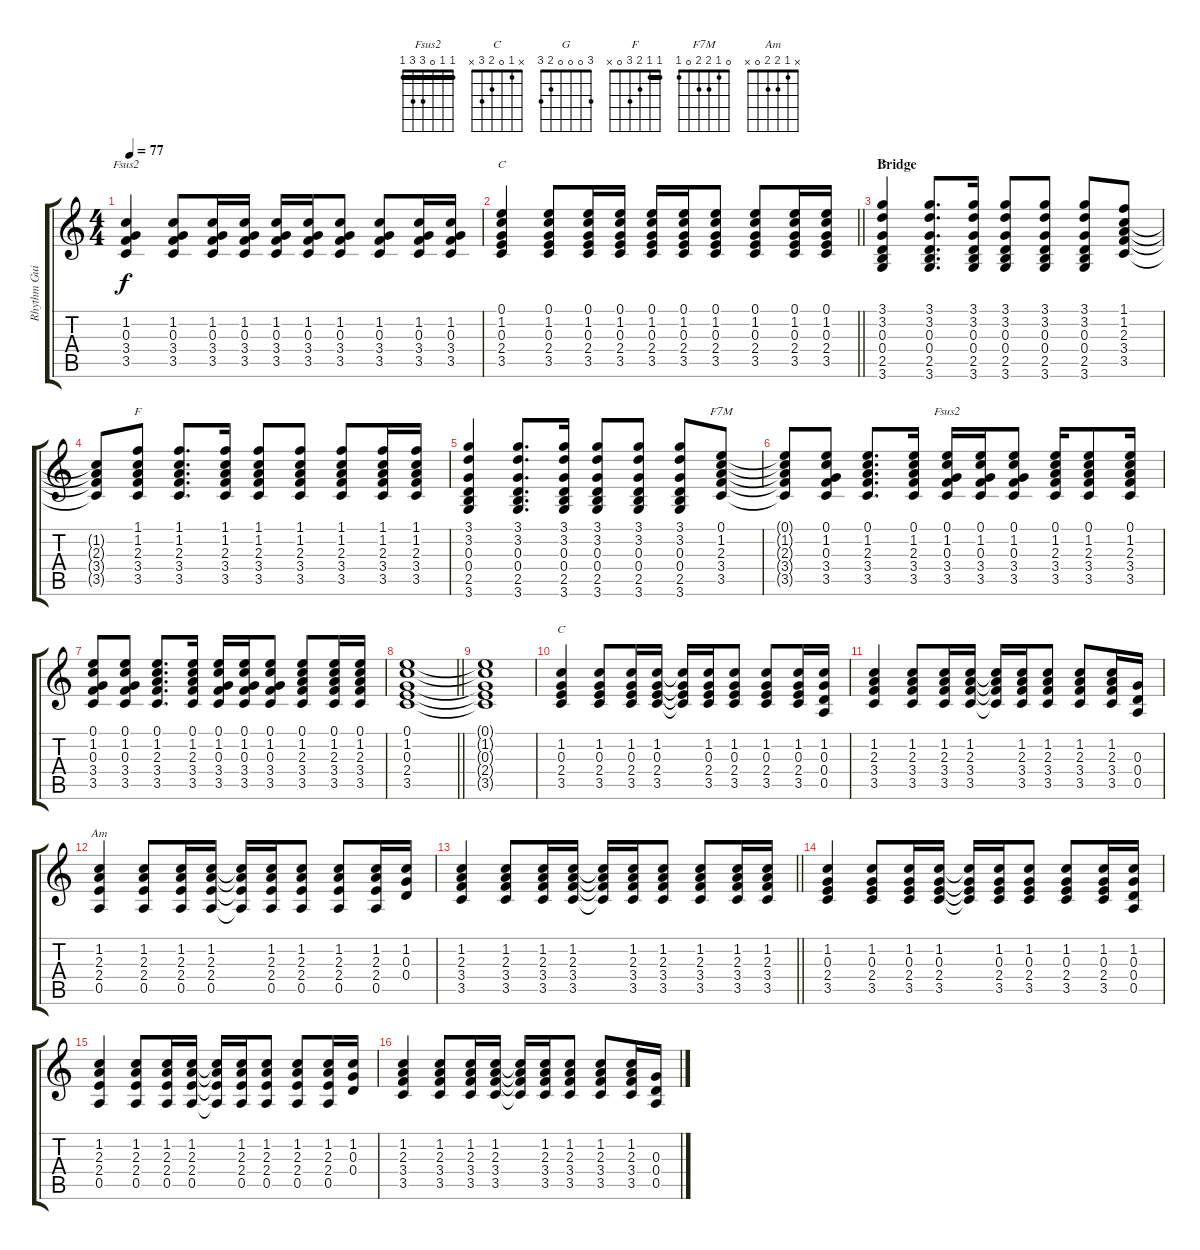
\track ("Rhythm Guitar" "Rhythm Gui") {instrument acousticguitarsteel}
\staff {score tabs}
\tuning (E4 B3 G3 D3 A2 E2) {hide}
\chord ("Fsus2" x 1 0 3 3 1)
\chord ("C" 0 1 0 2 3 x)
\chord ("G" 3 0 0 0 2 3)
\chord ("F" 1 1 2 3 0 x) {barre 1}
\chord ("F7M" 0 1 2 2 0 1)
\chord ("Fsus2" 1 1 0 3 3 1) {barre 1}
\chord ("C" x 1 0 2 3 x)
\chord ("Am" x 1 2 2 0 x)
\ts (4 4)
\tempo 77
\clef g2
\ks c
(1.2 0.3 3.4 3.5).4{ch "Fsus2" dy f} (1.2 0.3 3.4 3.5).8 (1.2 0.3 3.4 3.5).16 (1.2 0.3 3.4 3.5).16 (1.2 0.3 3.4 3.5).16 (1.2 0.3 3.4 3.5).16 (1.2 0.3 3.4 3.5).8 (1.2 0.3 3.4 3.5).8 (1.2 0.3 3.4 3.5).16 (1.2 0.3 3.4 3.5).16 |
\barLineRight lightlight
(0.1 1.2 0.3 2.4 3.5).4{ch "C"} (0.1 1.2 0.3 2.4 3.5).8 (0.1 1.2 0.3 2.4 3.5).16 (0.1 1.2 0.3 2.4 3.5).16 (0.1 1.2 0.3 2.4 3.5).16 (0.1 1.2 0.3 2.4 3.5).16 (0.1 1.2 0.3 2.4 3.5).8 (0.1 1.2 0.3 2.4 3.5).8 (0.1 1.2 0.3 2.4 3.5).16 (0.1 1.2 0.3 2.4 3.5).16 |
\section ("" "Bridge")
(3.1 3.2 0.3 0.4 2.5 3.6).4{ch "G"} (3.1 3.2 0.3 0.4 2.5 3.6).8{d} (3.1 3.2 0.3 0.4 2.5 3.6).16 (3.1 3.2 0.3 0.4 2.5 3.6).8 (3.1 3.2 0.3 0.4 2.5 3.6).8 (3.1 3.2 0.3 0.4 2.5 3.6).8 (1.1 1.2 2.3 3.4 3.5).8 |
(1.2{t} 2.3{t} 3.4{t} 3.5{t}).8 (1.1 1.2 2.3 3.4 3.5).8{ch "F"} (1.1 1.2 2.3 3.4 3.5).8{d} (1.1 1.2 2.3 3.4 3.5).16 (1.1 1.2 2.3 3.4 3.5).8 (1.1 1.2 2.3 3.4 3.5).8 (1.1 1.2 2.3 3.4 3.5).8 (1.1 1.2 2.3 3.4 3.5).16 (1.1 1.2 2.3 3.4 3.5).16 |
(3.1 3.2 0.3 0.4 2.5 3.6).4 (3.1 3.2 0.3 0.4 2.5 3.6).8{d} (3.1 3.2 0.3 0.4 2.5 3.6).16 (3.1 3.2 0.3 0.4 2.5 3.6).8 (3.1 3.2 0.3 0.4 2.5 3.6).8 (3.1 3.2 0.3 0.4 2.5 3.6).8 (0.1 1.2 2.3 3.4 3.5).8{ch "F7M"} |
(0.1{t} 1.2{t} 2.3{t} 3.4{t} 3.5{t}).8 (0.1 1.2 0.3 3.4 3.5).8 (0.1 1.2 2.3 3.4 3.5).8{d} (0.1 1.2 2.3 3.4 3.5).16 (0.1 1.2 0.3 3.4 3.5).16{ch "Fsus2"} (0.1 1.2 0.3 3.4 3.5).16 (0.1 1.2 0.3 3.4 3.5).8 (0.1 1.2 2.3 3.4 3.5).16 (0.1 1.2 2.3 3.4 3.5).8 (0.1 1.2 2.3 3.4 3.5).16 |
(0.1 1.2 0.3 3.4 3.5).8 (0.1 1.2 0.3 3.4 3.5).8 (0.1 1.2 2.3 3.4 3.5).8{d} (0.1 1.2 2.3 3.4 3.5).16 (0.1 1.2 0.3 3.4 3.5).16 (0.1 1.2 0.3 3.4 3.5).16 (0.1 1.2 0.3 3.4 3.5).8 (0.1 1.2 2.3 3.4 3.5).8 (0.1 1.2 2.3 3.4 3.5).16 (0.1 1.2 2.3 3.4 3.5).16 |
\barLineRight lightlight
(0.1 1.2 0.3 2.4 3.5).1 |
(0.1{t} 1.2{t} 0.3{t} 2.4{t} 3.5{t}).1 |
(1.2 0.3 2.4 3.5).4{ch "C"} (1.2 0.3 2.4 3.5).8 (1.2 0.3 2.4 3.5).16 (1.2 0.3 2.4 3.5).16 (1.2{t} 0.3{t} 2.4{t} 3.5{t}).16 (1.2 0.3 2.4 3.5).16 (1.2 0.3 2.4 3.5).8 (1.2 0.3 2.4 3.5).8 (1.2 0.3 2.4 3.5).16 (1.2 0.3 0.4 0.5).16 |
(1.2 2.3 3.4 3.5).4 (1.2 2.3 3.4 3.5).8 (1.2 2.3 3.4 3.5).16 (1.2 2.3 3.4 3.5).16 (1.2{t} 2.3{t} 3.4{t} 3.5{t}).16 (1.2 2.3 3.4 3.5).16 (1.2 2.3 3.4 3.5).8 (1.2 2.3 3.4 3.5).8 (1.2 2.3 3.4 3.5).16 (0.3 0.4 0.5).16 |
(1.2 2.3 2.4 0.5).4{ch "Am"} (1.2 2.3 2.4 0.5).8 (1.2 2.3 2.4 0.5).16 (1.2 2.3 2.4 0.5).16 (1.2{t} 2.3{t} 2.4{t} 0.5{t}).16 (1.2 2.3 2.4 0.5).16 (1.2 2.3 2.4 0.5).8 (1.2 2.3 2.4 0.5).8 (1.2 2.3 2.4 0.5).16 (1.2 0.3 0.4).16 |
\barLineRight lightlight
(1.2 2.3 3.4 3.5).4 (1.2 2.3 3.4 3.5).8 (1.2 2.3 3.4 3.5).16 (1.2 2.3 3.4 3.5).16 (1.2{t} 2.3{t} 3.4{t} 3.5{t}).16 (1.2 2.3 3.4 3.5).16 (1.2 2.3 3.4 3.5).8 (1.2 2.3 3.4 3.5).8 (1.2 2.3 3.4 3.5).16 (1.2 2.3 3.4 3.5).16 |
(1.2 0.3 2.4 3.5).4 (1.2 0.3 2.4 3.5).8 (1.2 0.3 2.4 3.5).16 (1.2 0.3 2.4 3.5).16 (1.2{t} 0.3{t} 2.4{t} 3.5{t}).16 (1.2 0.3 2.4 3.5).16 (1.2 0.3 2.4 3.5).8 (1.2 0.3 2.4 3.5).8 (1.2 0.3 2.4 3.5).16 (1.2 0.3 0.4 0.5).16 |
(1.2 2.3 2.4 0.5).4 (1.2 2.3 2.4 0.5).8 (1.2 2.3 2.4 0.5).16 (1.2 2.3 2.4 0.5).16 (1.2{t} 2.3{t} 2.4{t} 0.5{t}).16 (1.2 2.3 2.4 0.5).16 (1.2 2.3 2.4 0.5).8 (1.2 2.3 2.4 0.5).8 (1.2 2.3 2.4 0.5).16 (1.2 0.3 0.4).16 |
(1.2 2.3 3.4 3.5).4 (1.2 2.3 3.4 3.5).8 (1.2 2.3 3.4 3.5).16 (1.2 2.3 3.4 3.5).16 (1.2{t} 2.3{t} 3.4{t} 3.5{t}).16 (1.2 2.3 3.4 3.5).16 (1.2 2.3 3.4 3.5).8 (1.2 2.3 3.4 3.5).8 (1.2 2.3 3.4 3.5).16 (0.3 0.4 0.5).16
